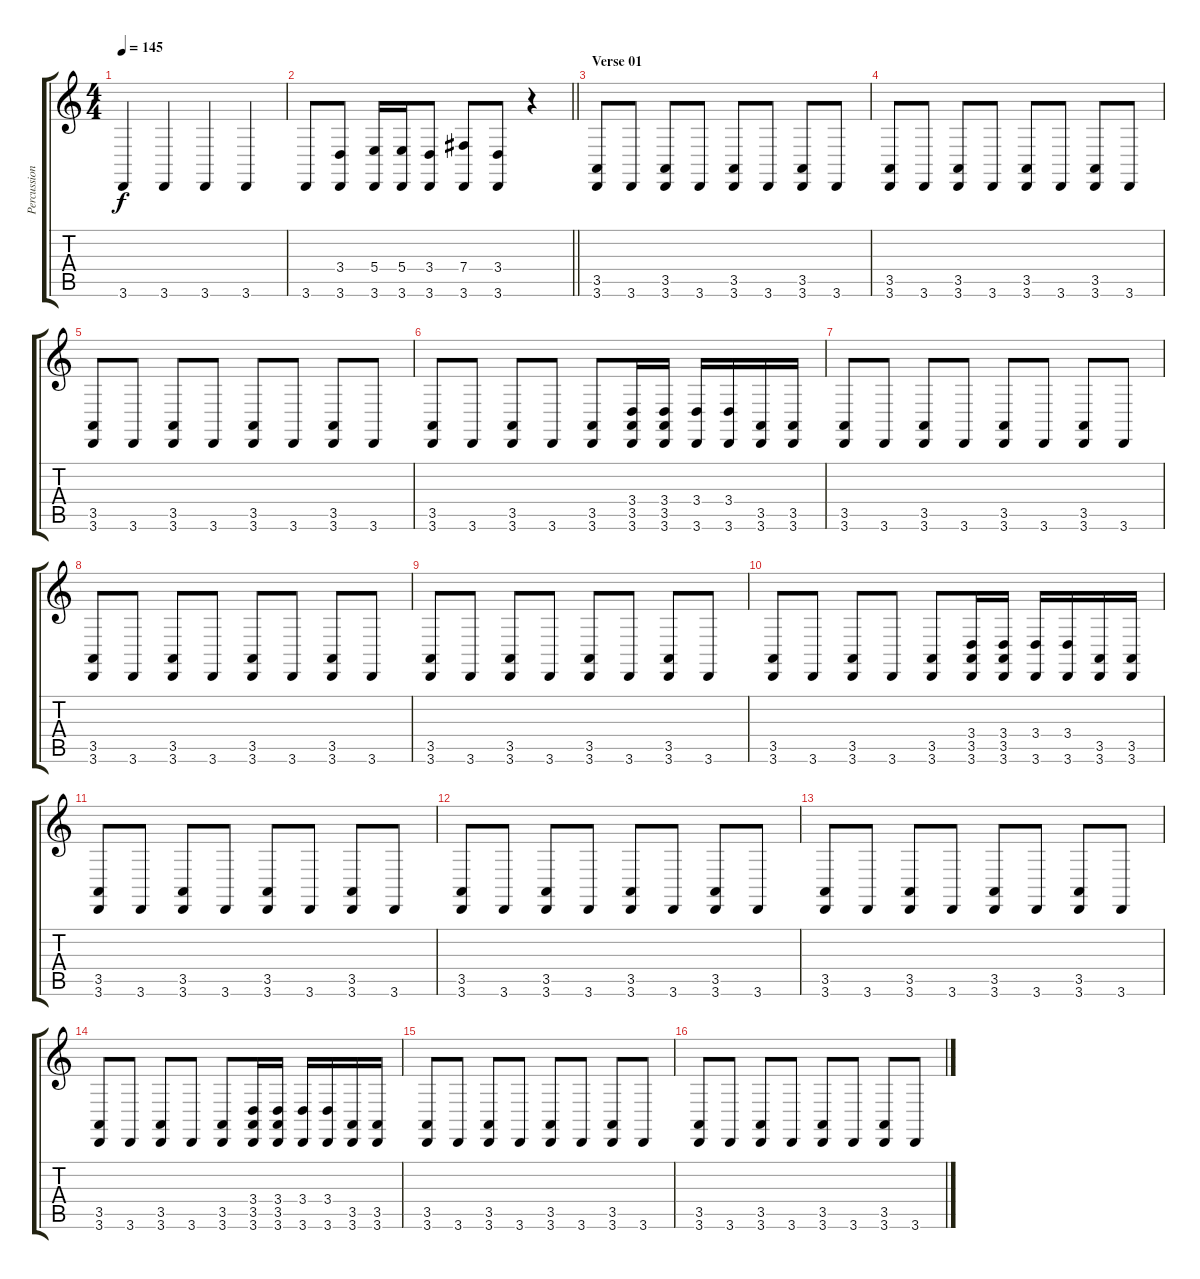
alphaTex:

\track ("Percussion" "Percussion") {instrument timpani}
\staff {score tabs}
\tuning (Db4 Ab3 E3 B2 Gb2 B1) {hide}
\ts (4 4)
\tempo 145
\clef g2
\ks c
3.6.4{dy f} 3.6.4 3.6.4 3.6.4 |
\barLineRight lightlight
3.6.8 (3.4 3.6).8 (5.4 3.6).16 (5.4 3.6).16 (3.4 3.6).8 (7.4 3.6).8 (3.4 3.6).8 r.4 |
\section ("" "Verse 01")
(3.5 3.6).8 3.6.8 (3.5 3.6).8 3.6.8 (3.5 3.6).8 3.6.8 (3.5 3.6).8 3.6.8 |
(3.5 3.6).8 3.6.8 (3.5 3.6).8 3.6.8 (3.5 3.6).8 3.6.8 (3.5 3.6).8 3.6.8 |
(3.5 3.6).8 3.6.8 (3.5 3.6).8 3.6.8 (3.5 3.6).8 3.6.8 (3.5 3.6).8 3.6.8 |
(3.5 3.6).8 3.6.8 (3.5 3.6).8 3.6.8 (3.5 3.6).8 (3.4 3.5 3.6).16 (3.4 3.5 3.6).16 (3.4 3.6).16 (3.4 3.6).16 (3.5 3.6).16 (3.5 3.6).16 |
(3.5 3.6).8 3.6.8 (3.5 3.6).8 3.6.8 (3.5 3.6).8 3.6.8 (3.5 3.6).8 3.6.8 |
(3.5 3.6).8 3.6.8 (3.5 3.6).8 3.6.8 (3.5 3.6).8 3.6.8 (3.5 3.6).8 3.6.8 |
(3.5 3.6).8 3.6.8 (3.5 3.6).8 3.6.8 (3.5 3.6).8 3.6.8 (3.5 3.6).8 3.6.8 |
(3.5 3.6).8 3.6.8 (3.5 3.6).8 3.6.8 (3.5 3.6).8 (3.4 3.5 3.6).16 (3.4 3.5 3.6).16 (3.4 3.6).16 (3.4 3.6).16 (3.5 3.6).16 (3.5 3.6).16 |
(3.5 3.6).8 3.6.8 (3.5 3.6).8 3.6.8 (3.5 3.6).8 3.6.8 (3.5 3.6).8 3.6.8 |
(3.5 3.6).8 3.6.8 (3.5 3.6).8 3.6.8 (3.5 3.6).8 3.6.8 (3.5 3.6).8 3.6.8 |
(3.5 3.6).8 3.6.8 (3.5 3.6).8 3.6.8 (3.5 3.6).8 3.6.8 (3.5 3.6).8 3.6.8 |
(3.5 3.6).8 3.6.8 (3.5 3.6).8 3.6.8 (3.5 3.6).8 (3.4 3.5 3.6).16 (3.4 3.5 3.6).16 (3.4 3.6).16 (3.4 3.6).16 (3.5 3.6).16 (3.5 3.6).16 |
(3.5 3.6).8 3.6.8 (3.5 3.6).8 3.6.8 (3.5 3.6).8 3.6.8 (3.5 3.6).8 3.6.8 |
(3.5 3.6).8 3.6.8 (3.5 3.6).8 3.6.8 (3.5 3.6).8 3.6.8 (3.5 3.6).8 3.6.8
